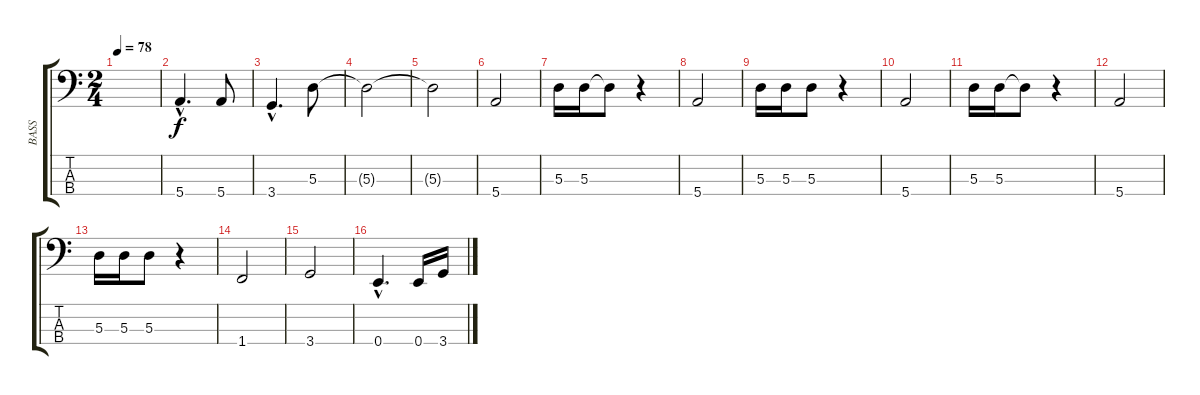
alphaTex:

\track ("BASS" "BASS") {instrument electricbassfinger}
\staff {score tabs}
\tuning (G2 D2 A1 E1) {hide}
\ts (2 4)
\tempo 78
\clef f4
\ks c
|
5.4{hac}.4{d} 5.4.8 |
3.4{hac}.4{d} 5.3.8 |
5.3{t}.2 |
5.3{t}.2 |
5.4.2 |
5.3.16 5.3.16 5.3{t}.8 r.4 |
5.4.2 |
5.3.16 5.3.16 5.3.8 r.4 |
5.4.2 |
5.3.16 5.3.16 5.3{t}.8 r.4 |
5.4.2 |
5.3.16 5.3.16 5.3.8 r.4 |
1.4.2 |
3.4.2 |
0.4{hac}.4{d} 0.4.16 3.4.16
